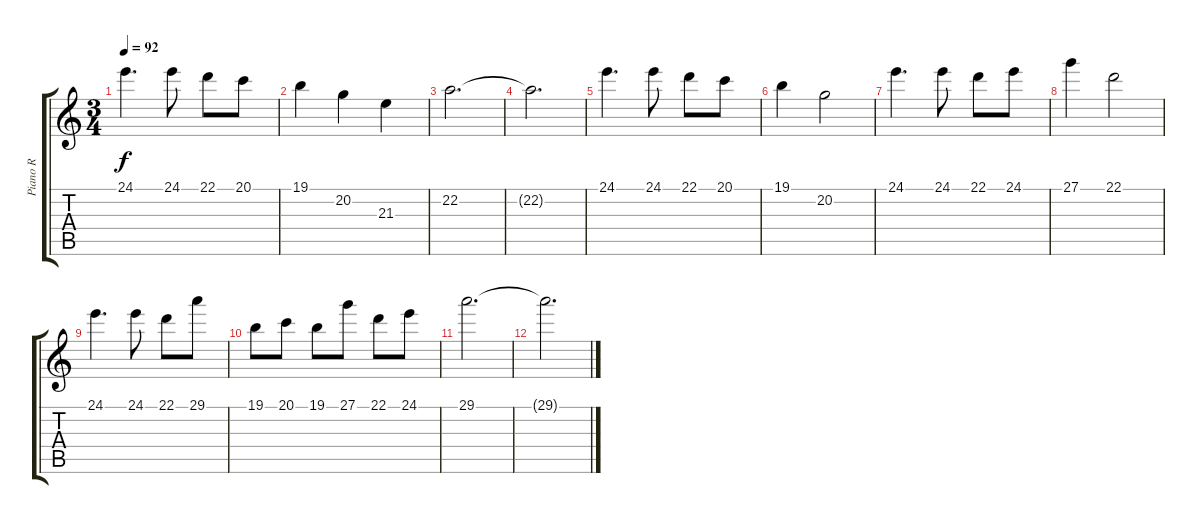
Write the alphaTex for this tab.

\track ("Piano R" "Piano R") {instrument acousticgrandpiano}
\staff {score tabs}
\tuning (E4 B3 G3 D3 A2 E2) {hide}
\ts (3 4)
\tempo 92
\clef g2
\ks c
24.1.4{d dy f} 24.1.8 22.1.8 20.1.8 |
19.1.4 20.2.4 21.3.4 |
22.2.2{d} |
22.2{t}.2{d} |
24.1.4{d} 24.1.8 22.1.8 20.1.8 |
19.1.4 20.2.2 |
24.1.4{d} 24.1.8 22.1.8 24.1.8 |
27.1.4 22.1.2 |
24.1.4{d} 24.1.8 22.1.8 29.1.8 |
19.1.8 20.1.8 19.1.8 27.1.8 22.1.8 24.1.8 |
29.1.2{d} |
29.1{t}.2{d}
